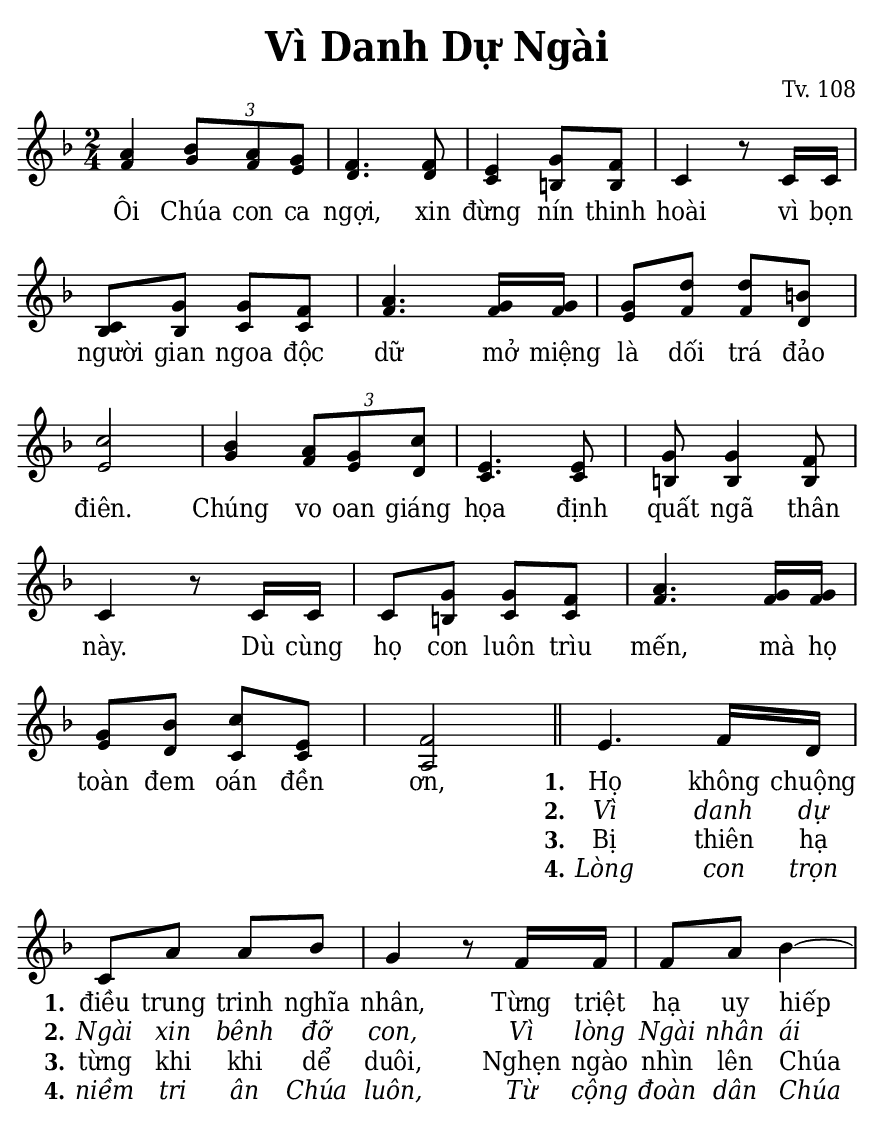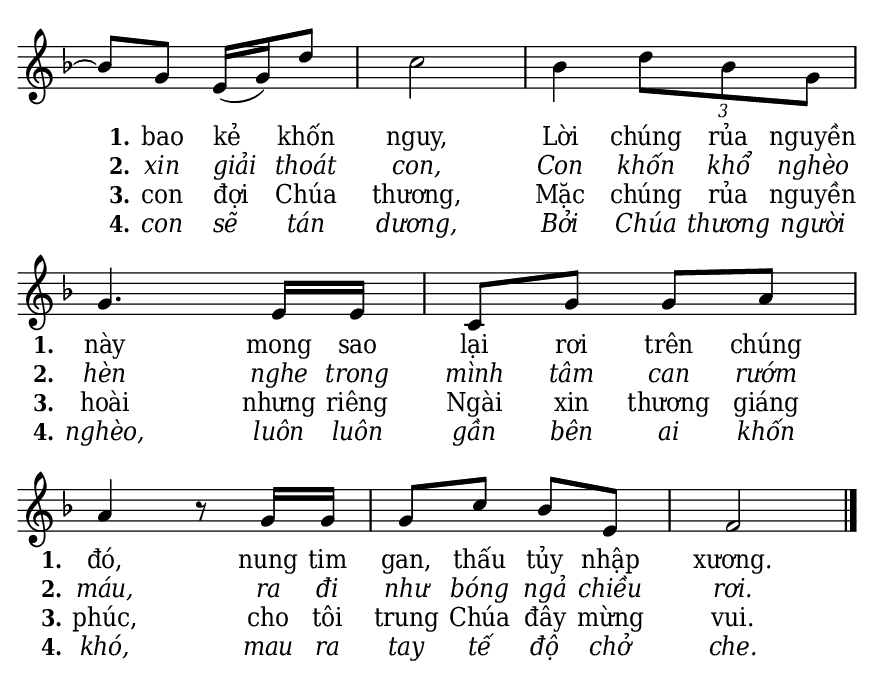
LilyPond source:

% Cài đặt chung\
\version "2.22.1"
\include "english.ly"

\header {
  title = \markup { \fontsize #1 "Vì Danh Dự Ngài" }
  composer = "Tv. 108"
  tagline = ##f
}

% Nhạc phiên khúc
nhacPhienKhucSop = \relative c'' {
  a4 \tuplet 3/2 { bf8 a g } |
  f4. f8 |
  e4 g8 f |
  c4 r8 c16 c |
  c8 g' g f |
  a4. g16 g |
  g8 d' d b! |
  c2 |
  bf4 \tuplet 3/2 { a8 g c } |
  e,4. e8 |
  g g4 f8 |
  c4 r8 c16 c |
  c8 g' g f |
  a4. g16 g |
  g8 bf c e, |
  f2 \bar "||"
  
  e4. f16 d |
  c8 a' a bf |
  g4 r8 f16 f |
  f8 a bf4 ~ |
  bf8 g e16 (g) d'8 |
  c2 |
  bf4 \tuplet 3/2 { d8 bf g } |
  g4. e16 e |
  c8 g' g a |
  a4 r8 g16 g |
  g8 c bf e, |
  f2 \bar "|."
}

nhacPhienKhucAlto = \relative c' {
  f4 \tuplet 3/2 { g8 f e } |
  d4. d8 |
  c4 b!8 b |
  c4 r8 c16 c |
  bf8 bf c c |
  f4. f16 f |
  e8 f f d |
  e2 |
  g4 \tuplet 3/2 { f8 e d } |
  c4. c8 |
  b! b4 b8 |
  c4 r8 c16 c |
  c8 b! c c |
  f4. f16 f |
  e8 d c c |
  a2
}

% Lời phiên khúc
loiPhienKhucSop = \lyrics {
  %\set stanza = "ĐK:"
  Ôi Chúa con ca ngợi,
  xin đừng nín thinh hoài
  vì bọn người gian ngoa độc dữ
  mở miệng là dối trá đảo điên.
  Chúng vo oan giáng họa
  định quất ngã thân này.
  Dù cùng họ con luôn trìu mến,
  mà họ toàn đem oán đền ơn,
  <<
    {
      \set stanza = "1."
      Họ không chuộng điều trung trinh nghĩa nhân,
      Từng triệt hạ uy hiếp bao kẻ khốn nguy,
      Lời chúng rủa nguyền
      này mong sao lại rơi trên chúng đó,
      nung tim gan, thấu tủy nhập xương.
    }
    \new Lyrics {
	    \set associatedVoice = "beSop"
	    \set stanza = "2."
      \override Lyrics.LyricText.font-shape = #'italic
	    Vì danh dự Ngài xin bênh đỡ con,
	    Vì lòng Ngài nhân ái xin giải thoát con,
	    Con khốn khổ nghèo hèn
	    nghe trong mình tâm can rướm máu,
	    ra đi như bóng ngả chiều rơi.
    }
    \new Lyrics {
	    \set associatedVoice = "beSop"
	    \set stanza = "3."
	    Bị thiên hạ từng khi khi dể duôi,
	    Nghẹn ngào nhìn lên Chúa con đợi Chúa thương,
	    Mặc chúng rủa nguyền hoài
	    nhưng riêng Ngài xin thương giáng phúc,
	    cho tôi trung Chúa đây mừng vui.
    }
    \new Lyrics {
	    \set associatedVoice = "beSop"
	    \set stanza = "4."
      \override Lyrics.LyricText.font-shape = #'italic
	    Lòng con trọn niềm tri ân Chúa luôn,
	    Từ cộng đoàn dân Chúa con sẽ tán dương,
	    Bởi Chúa thương người nghèo,
	    luôn luôn gần bên ai khốn khó,
	    mau ra tay tế độ chở che.
    }
  >>
}

% Dàn trang
\paper {
  #(set-paper-size "a5")
  top-margin = 3\mm
  bottom-margin = 3\mm
  left-margin = 3\mm
  right-margin = 3\mm
  indent = #0
  #(define fonts
	 (make-pango-font-tree "Deja Vu Serif Condensed"
	 		       "Deja Vu Serif Condensed"
			       "Deja Vu Serif Condensed"
			       (/ 20 20)))
  print-page-number = ##f
  system-system-spacing = #'((basic-distance . 0.1) (padding . 3))
  ragged-bottom = ##t
}

TongNhip = {
  \key f \major \time 2/4
  \set Timing.beamExceptions = #'()
  \set Timing.baseMoment = #(ly:make-moment 1/4)
}

% mã nguồn cho những chức năng chưa hỗ trợ trong phiên bản lilypond hiện tại
% cung cấp bởi cộng đồng lilypond khi gửi email đến lilypond-user@gnu.org
% Đổi kích thước nốt cho bè phụ
notBePhu =
#(define-music-function (font-size music) (number? ly:music?)
   (for-some-music
     (lambda (m)
       (if (music-is-of-type? m 'rhythmic-event)
           (begin
             (set! (ly:music-property m 'tweaks)
                   (cons `(font-size . ,font-size)
                         (ly:music-property m 'tweaks)))
             #t)
           #f))
     music)
   music)

% in số phiên khúc trên mỗi dòng
#(define (add-grob-definition grob-name grob-entry)
    (set! all-grob-descriptions
          (cons ((@@ (lily) completize-grob-entry)
                 (cons grob-name grob-entry))
                all-grob-descriptions)))

#(add-grob-definition
   'StanzaNumberSpanner
   `((direction . ,LEFT)
     (font-series . bold)
     (padding . 1)
     (side-axis . ,X)
     (stencil . ,ly:text-interface::print)
     (X-offset . ,ly:side-position-interface::x-aligned-side)
     (Y-extent . ,grob::always-Y-extent-from-stencil)
     (meta . ((class . Spanner)
              (interfaces . (font-interface
                             side-position-interface
                             stanza-number-interface
                             text-interface))))))

\layout {
   \context {
     \Global
     \grobdescriptions #all-grob-descriptions
   }
   \context {
     \Score
     \remove Stanza_number_align_engraver
     \consists
       #(lambda (context)
          (let ((texts '())
                (syllables '()))
            (make-engraver
             (acknowledgers
              ((stanza-number-interface engraver grob source-engraver)
                 (set! texts (cons grob texts)))
              ((lyric-syllable-interface engraver grob source-engraver)
                 (set! syllables (cons grob syllables))))
             ((stop-translation-timestep engraver)
                (for-each
                 (lambda (text)
                   (for-each
                    (lambda (syllable)
                      (ly:pointer-group-interface::add-grob text
'side-support-elements syllable))
                    syllables))
                 texts)
                (set! syllables '())))))
   }
   \context {
     \Lyrics
     \remove Stanza_number_engraver
     \consists
       #(lambda (context)
          (let ((text #f)
                (last-stanza #f))
            (make-engraver
             ((process-music engraver)
                (let ((stanza (ly:context-property context 'stanza #f)))
                  (if (and stanza (not (equal? stanza last-stanza)))
                      (let ((column (ly:context-property context
'currentCommandColumn)))
                        (set! last-stanza stanza)
                        (if text
                            (ly:spanner-set-bound! text RIGHT column))

                        (set! text (ly:engraver-make-grob engraver
'StanzaNumberSpanner '()))
                        (ly:grob-set-property! text 'text stanza)
                        (ly:spanner-set-bound! text LEFT column)))))
             ((finalize engraver)
                (if text
                    (let ((column (ly:context-property context
'currentCommandColumn)))
                      (ly:spanner-set-bound! text RIGHT column)))))))
     \override StanzaNumberSpanner.horizon-padding = 10000
   }
}
% kết thúc mã nguồn

\score {
  \new ChoirStaff <<
    \new Staff \with {
        \consists "Merge_rests_engraver"
        printPartCombineTexts = ##f
      }
      <<
      \new Voice \TongNhip \partCombine 
        \nhacPhienKhucSop
        \notBePhu -1 { \nhacPhienKhucAlto }
      \new NullVoice = beSop \nhacPhienKhucSop
      \new Lyrics \lyricsto beSop \loiPhienKhucSop
      >>
  >>
  \layout {
    \override Lyrics.LyricSpace.minimum-distance = #1
    \override Score.BarNumber.break-visibility = ##(#f #f #f)
    \override Score.SpacingSpanner.uniform-stretching = ##t
  } 
}
